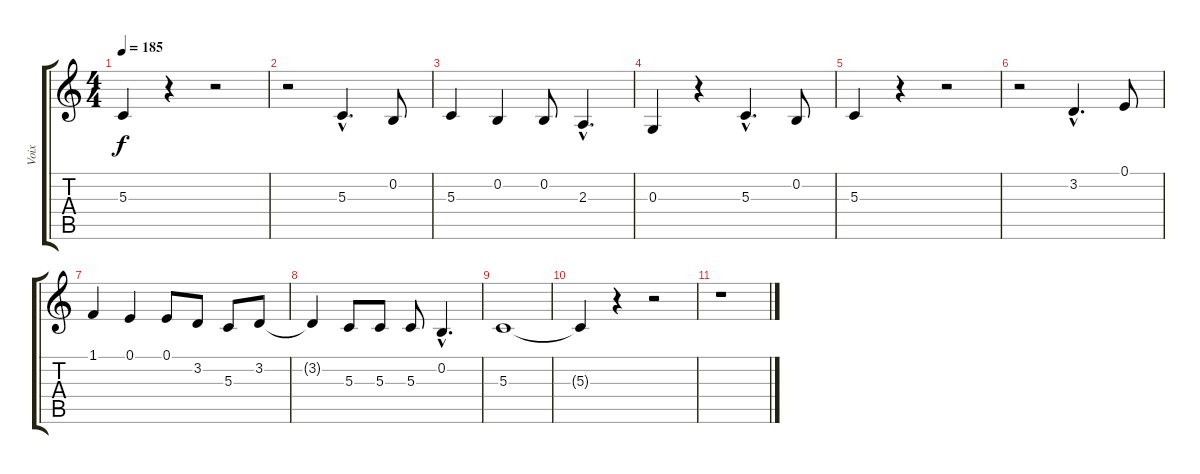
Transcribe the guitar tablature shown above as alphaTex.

\track ("Voix" "Voix") {instrument recorder}
\staff {score tabs}
\tuning (E4 B3 G3 D3 A2 E2) {hide}
\ts (4 4)
\tempo 185
\clef g2
\ks c
5.3.4{dy f} r.4 r.2 |
r.2 5.3{hac}.4{d} 0.2.8 |
5.3.4 0.2.4 0.2.8 2.3{hac}.4{d} |
0.3.4 r.4 5.3{hac}.4{d} 0.2.8 |
5.3.4 r.4 r.2 |
r.2 3.2{hac}.4{d} 0.1.8 |
1.1.4 0.1.4 0.1.8 3.2.8 5.3.8 3.2.8 |
3.2{t}.4 5.3.8 5.3.8 5.3.8 0.2{hac}.4{d} |
5.3.1 |
5.3{t}.4 r.4 r.2 |
r.1
